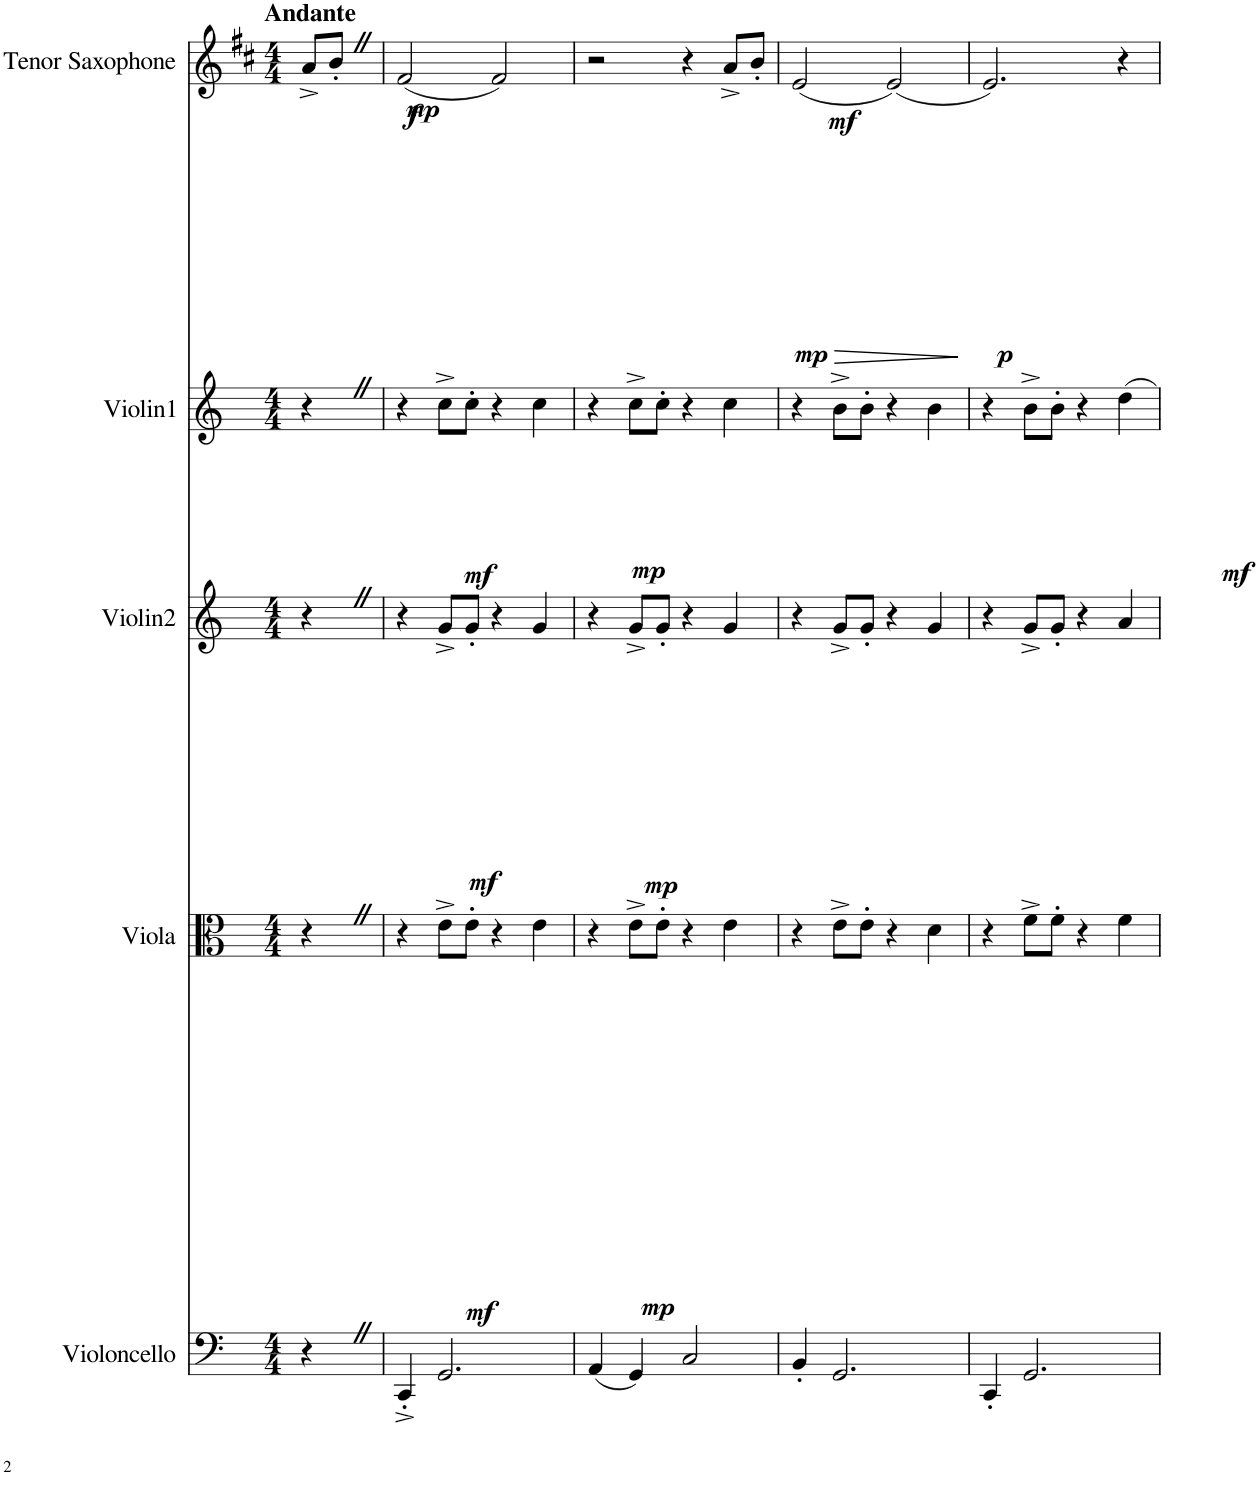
**kern	**dynam	**kern	**dynam	**kern	**dynam	**kern	**dynam	**kern	**dynam
*part5	*part5	*part4	*part4	*part3	*part3	*part2	*part2	*part1	*part1
*staff5	*staff5	*staff4	*staff4	*staff3	*staff3	*staff2	*staff2	*staff1	*staff1
*I"Violoncello	*	*I"Viola	*	*I"Violin2	*	*I"Violin1	*	*I"Tenor Saxophone	*
*I'Vlc.	*	*I'Vla.	*	*I'Vln2.	*	*I'Vln1.	*	*I'T. Sax.	*
*clefF4	*	*clefC3	*	*clefG2	*	*clefG2	*	*clefG2	*
*	*	*	*	*	*	*	*	*Trd8c14	*
*k[]	*	*k[]	*	*k[]	*	*k[]	*	*k[f#c#]	*
*M4/4	*	*M4/4	*	*M4/4	*	*M4/4	*	*M4/4	*
=1	=1	=1	=1	=1	=1	=1	=1	=1	=1
!	!	!	!	!	!	!	!	!LO:TX:a:B:t=Andante	!
!	!	!	!	!	!	!	!	!	!LO:DY:b
4r	.	4r	.	4r	.	4r	.	8a^/L	f
.	.	.	.	.	.	.	.	8b'Z/J	.
=2	=2	=2	=2	=2	=2	=2	=2	=2	=2
!	!LO:DY:b	!	!	!	!	!	!	!	!LO:DY:b
4CC'^/	mf	4r	.	4r	.	4r	.	(2f#/	mp
!	!LO:DY:b	!	!LO:DY:b	!	!LO:DY:b	!	!LO:DY:b	!	!
2.GG/	mp	8e^\L	mf	8g^/L	mf	8cc^\L	mf	.	.
.	.	8e'\J	.	8g'/J	.	8cc'\J	.	.	.
.	.	4r	.	4r	.	4r	.	2f#>/)	.
!	!	!	!LO:DY:b	!	!LO:DY:b	!	!LO:DY:b	!	!
.	.	4e\	mp	4g/	mp	4cc\	mp	.	.
=3	=3	=3	=3	=3	=3	=3	=3	=3	=3
(4AA/	.	4r	.	4r	.	4r	.	2r	.
4GG/)	.	8e^\L	.	8g^/L	.	8cc^\L	.	.	.
.	.	8e'\J	.	8g'/J	.	8cc'\J	.	.	.
2C/	.	4r	.	4r	.	4r	.	4r	.
!	!	!	!	!	!	!	!	!	!LO:DY:b
.	.	4e\	.	4g/	.	4cc\	.	8a^/L	mf
.	.	.	.	.	.	.	.	8b'/J	.
=4	=4	=4	=4	=4	=4	=4	=4	=4	=4
!	!	!	!	!	!	!	!	!	!LO:HP:b
!	!	!	!	!	!	!	!	!	!LO:DY:n=1:b
4BB'/	.	4r	.	4r	.	4r	.	(2e/	> mp
2.GG/	.	8e^\L	.	8g^/L	.	8b^\L	.	.	.
.	.	8e'\J	.	8g'/J	.	8b'\J	.	.	.
.	.	4r	.	4r	.	4r	.	(2e>/)	.
.	.	4d\	.	4g/	.	4b\	.	.	.
.	.	.	.	.	.	.	.	.	]
=5	=5	=5	=5	=5	=5	=5	=5	=5	=5
!	!	!	!	!	!	!	!	!	!LO:DY:b
4CC'/	.	4r	.	4r	.	4r	.	2.e/)	p
2.GG/	.	8f^\L	.	8g^/L	.	8b^\L	.	.	.
.	.	8f'\J	.	8g'/J	.	8b'\J	.	.	.
.	.	4r	.	4r	.	4r	.	.	.
!	!	!	!	!	!	!	!LO:DY:b	!	!
.	.	4f\	.	4a/	.	4dd\	mf	4r	.
=	=	=	=	=	=	=	=	=	=
*-	*-	*-	*-	*-	*-	*-	*-	*-	*-
